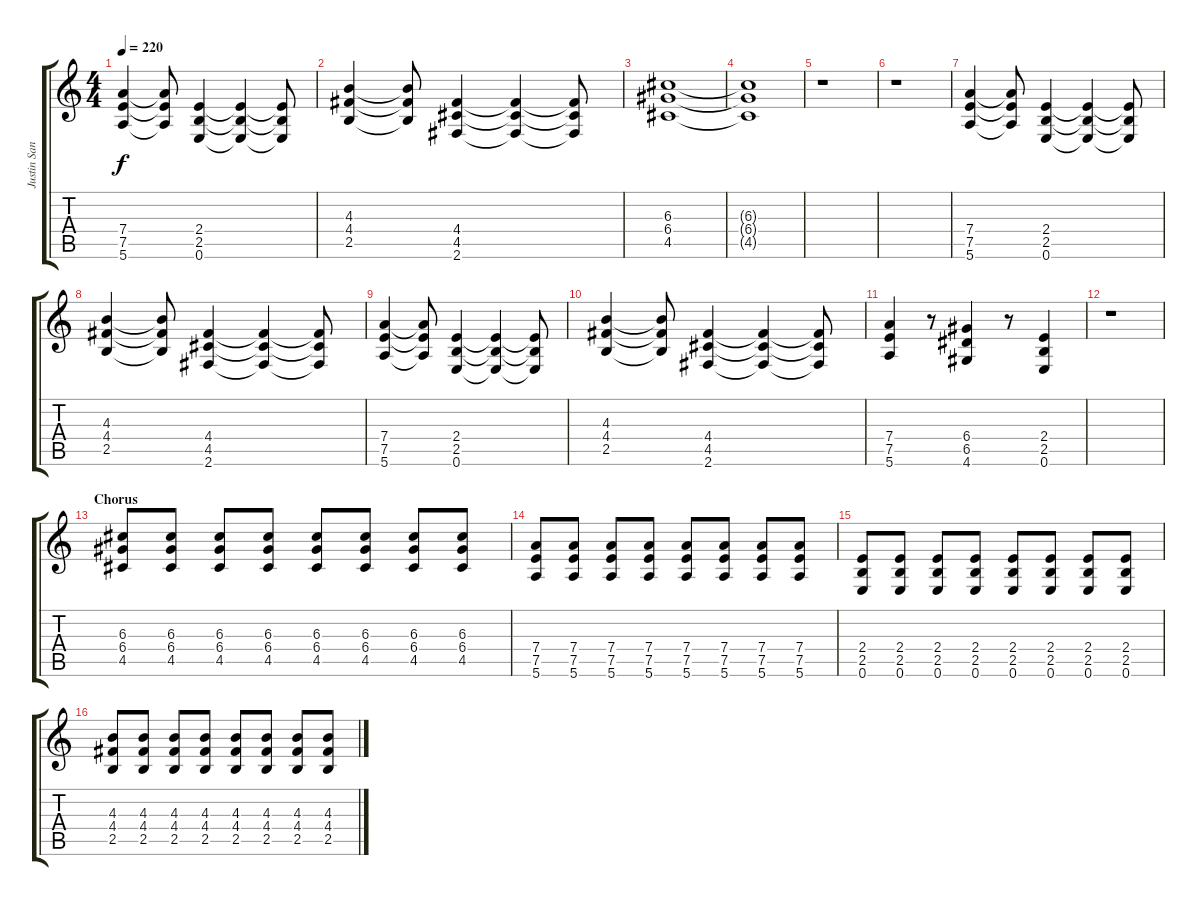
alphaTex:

\track ("Justin Sane " "Justin San") {instrument overdrivenguitar}
\staff {score tabs}
\tuning (E4 B3 G3 D3 A2 E2) {hide}
\ts (4 4)
\tempo 220
\clef g2
\ks c
(7.4 7.5 5.6).4{dy f} (7.4{t} 7.5{t} 5.6{t}).8 (2.4 2.5 0.6).4 (2.4{t} 2.5{t} 0.6{t}).4 (2.4{t} 2.5{t} 0.6{t}).8 |
(4.3 4.4 2.5).4 (4.3{t} 4.4{t} 2.5{t}).8 (4.4 4.5 2.6).4 (4.4{t} 4.5{t} 2.6{t}).4 (4.4{t} 4.5{t} 2.6{t}).8 |
(6.3 6.4 4.5).1 |
(6.3{t} 6.4{t} 4.5{t}).1 |
r.1 |
r.1 |
(7.4 7.5 5.6).4 (7.4{t} 7.5{t} 5.6{t}).8 (2.4 2.5 0.6).4 (2.4{t} 2.5{t} 0.6{t}).4 (2.4{t} 2.5{t} 0.6{t}).8 |
(4.3 4.4 2.5).4 (4.3{t} 4.4{t} 2.5{t}).8 (4.4 4.5 2.6).4 (4.4{t} 4.5{t} 2.6{t}).4 (4.4{t} 4.5{t} 2.6{t}).8 |
(7.4 7.5 5.6).4 (7.4{t} 7.5{t} 5.6{t}).8 (2.4 2.5 0.6).4 (2.4{t} 2.5{t} 0.6{t}).4 (2.4{t} 2.5{t} 0.6{t}).8 |
(4.3 4.4 2.5).4 (4.3{t} 4.4{t} 2.5{t}).8 (4.4 4.5 2.6).4 (4.4{t} 4.5{t} 2.6{t}).4 (4.4{t} 4.5{t} 2.6{t}).8 |
(7.4 7.5 5.6).4 r.8 (6.4 6.5 4.6).4 r.8 (2.4 2.5 0.6).4 |
r.1 |
\section ("" "Chorus")
(6.3 6.4 4.5).8 (6.3 6.4 4.5).8 (6.3 6.4 4.5).8 (6.3 6.4 4.5).8 (6.3 6.4 4.5).8 (6.3 6.4 4.5).8 (6.3 6.4 4.5).8 (6.3 6.4 4.5).8 |
(7.4 7.5 5.6).8 (7.4 7.5 5.6).8 (7.4 7.5 5.6).8 (7.4 7.5 5.6).8 (7.4 7.5 5.6).8 (7.4 7.5 5.6).8 (7.4 7.5 5.6).8 (7.4 7.5 5.6).8 |
(2.4 2.5 0.6).8 (2.4 2.5 0.6).8 (2.4 2.5 0.6).8 (2.4 2.5 0.6).8 (2.4 2.5 0.6).8 (2.4 2.5 0.6).8 (2.4 2.5 0.6).8 (2.4 2.5 0.6).8 |
(4.3 4.4 2.5).8 (4.3 4.4 2.5).8 (4.3 4.4 2.5).8 (4.3 4.4 2.5).8 (4.3 4.4 2.5).8 (4.3 4.4 2.5).8 (4.3 4.4 2.5).8 (4.3 4.4 2.5).8
